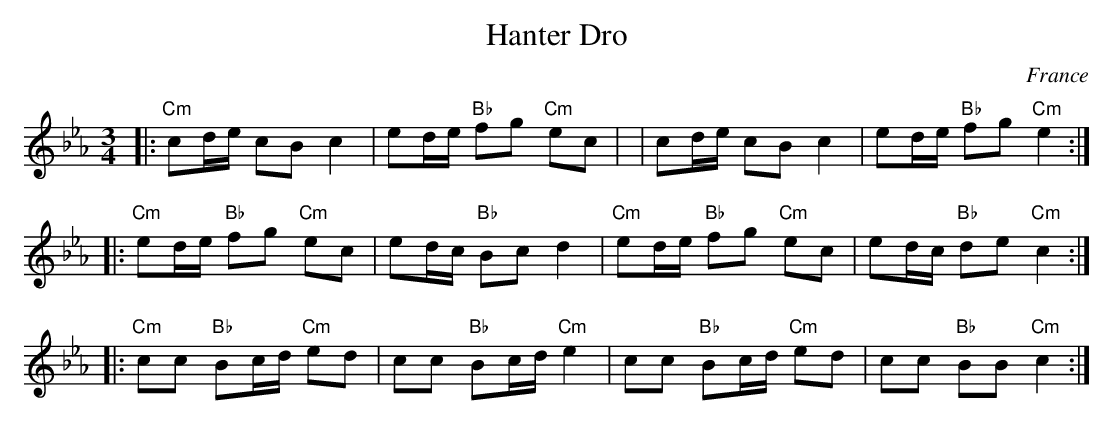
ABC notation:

X:1
T:Hanter Dro
O:France
L:1/8
M:3/4
K:C minor
|: "Cm" cd/2e/2 cB c2 | ed/2e/2 "Bb"fg "Cm" ec | |cd/2e/2 cB c2 | ed/2e/2 "Bb"fg "Cm"e2 :|!
|: "Cm"ed/2e/2 "Bb"fg "Cm" ec | ed/2c/2 "Bb" Bc d2 | "Cm" ed/2e/2 "Bb"fg"Cm" ec | ed/2c/2 "Bb"de "Cm" c2:|!
|: "Cm" cc "Bb"Bc/d/ "Cm"ed | cc "Bb"Bc/2d/2 "Cm"e2 | cc "Bb" Bc/2d/2 "Cm" ed | cc "Bb" BB "Cm" c2 :|
